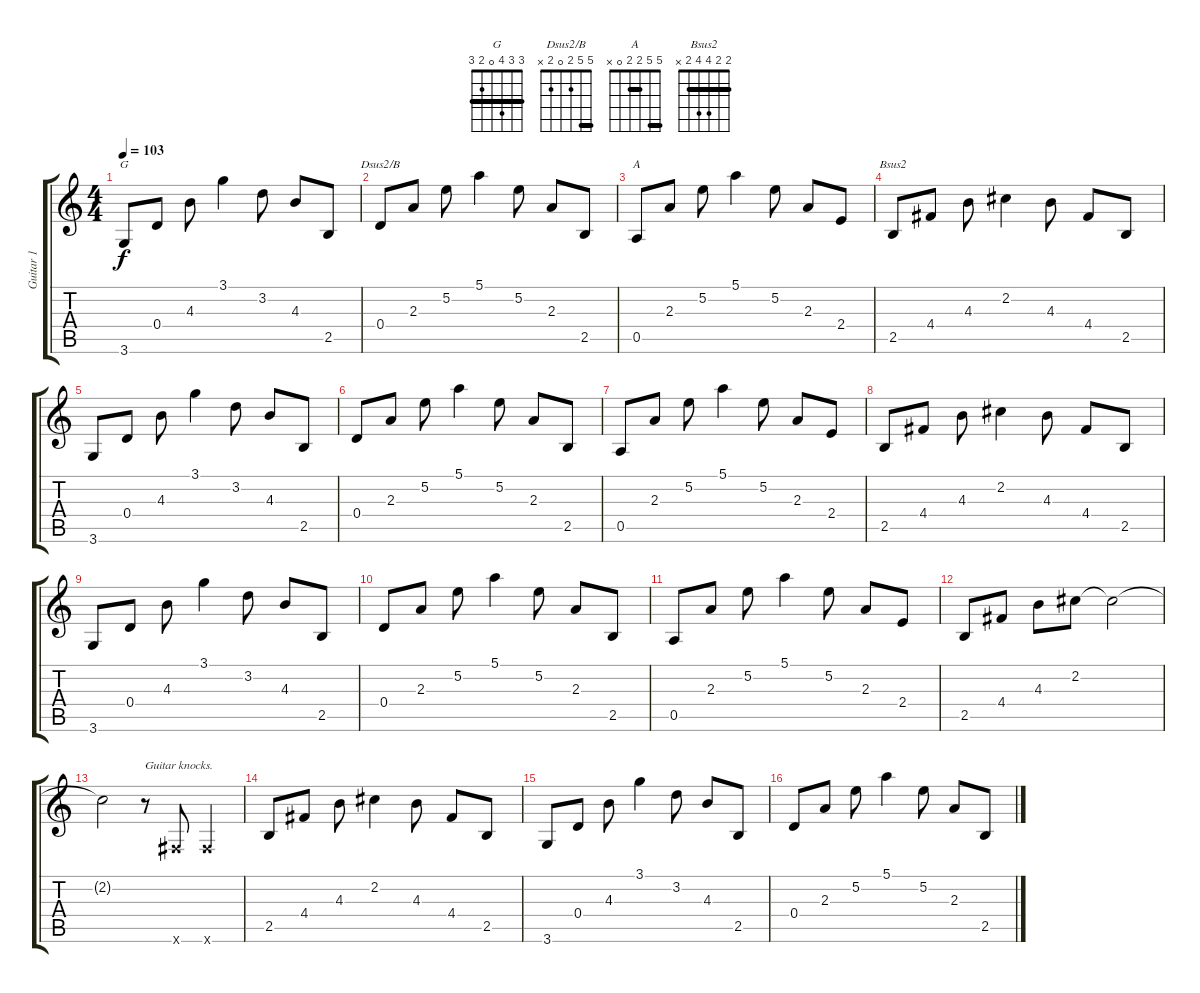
\track ("Guitar 1" "Guitar 1") {instrument acousticguitarnylon}
\staff {score tabs}
\tuning (E4 B3 G3 D3 A2 E2) {hide}
\chord ("G" 3 3 4 0 2 3) {barre 3}
\chord ("Dsus2/B" 5 5 2 0 2 x) {barre 5}
\chord ("A" 5 5 2 2 0 x) {barre (2 5)}
\chord ("Bsus2" 2 2 4 4 2 x) {barre 2}
\ts (4 4)
\tempo 103
\clef g2
\ks c
3.6.8{ch "G" dy f} 0.4.8 4.3.8 3.1.4 3.2.8 4.3.8 2.5.8 |
0.4.8{ch "Dsus2/B"} 2.3.8 5.2.8 5.1.4 5.2.8 2.3.8 2.5.8 |
0.5.8{ch "A"} 2.3.8 5.2.8 5.1.4 5.2.8 2.3.8 2.4.8 |
2.5.8{ch "Bsus2"} 4.4.8 4.3.8 2.2.4 4.3.8 4.4.8 2.5.8 |
3.6.8 0.4.8 4.3.8 3.1.4 3.2.8 4.3.8 2.5.8 |
0.4.8 2.3.8 5.2.8 5.1.4 5.2.8 2.3.8 2.5.8 |
0.5.8 2.3.8 5.2.8 5.1.4 5.2.8 2.3.8 2.4.8 |
2.5.8 4.4.8 4.3.8 2.2.4 4.3.8 4.4.8 2.5.8 |
3.6.8 0.4.8 4.3.8 3.1.4 3.2.8 4.3.8 2.5.8 |
0.4.8 2.3.8 5.2.8 5.1.4 5.2.8 2.3.8 2.5.8 |
0.5.8 2.3.8 5.2.8 5.1.4 5.2.8 2.3.8 2.4.8 |
2.5.8 4.4.8 4.3.8 2.2.8 2.2{t}.2 |
2.2{t}.2 r.8{txt "Guitar knocks."} 2.6{x}.8{instrument woodblock} 2.6{x}.4 |
2.5.8{instrument acousticguitarnylon} 4.4.8 4.3.8 2.2.4 4.3.8 4.4.8 2.5.8 |
3.6.8 0.4.8 4.3.8 3.1.4 3.2.8 4.3.8 2.5.8 |
0.4.8 2.3.8 5.2.8 5.1.4 5.2.8 2.3.8 2.5.8
